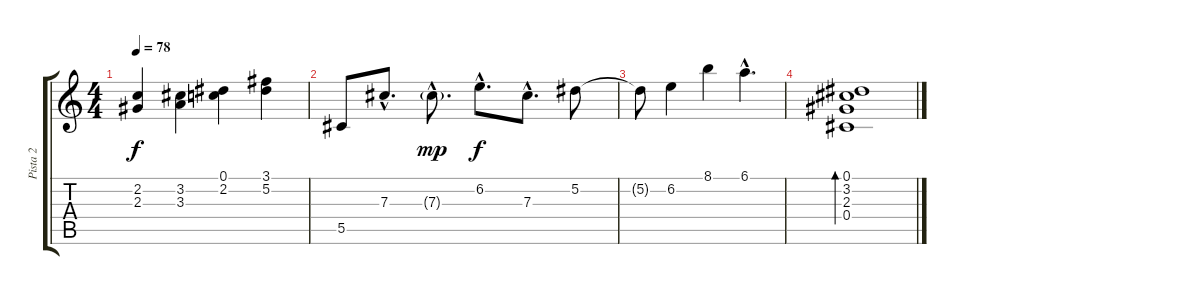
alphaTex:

\track ("Pista 2" "Pista 2") {instrument acousticguitarsteel}
\staff {score tabs}
\tuning (Eb4 Bb3 Gb3 Db3 Ab2 Eb2) {hide}
\ts (4 4)
\tempo 78
\clef g2
\ks c
(2.2 2.3).4{dy f} (3.2 3.3).4 (0.1 2.2).4 (3.1 5.2).4 |
5.5.8 7.3{hac}.8{d} 7.3{g hac}.8{d dy mp} 6.2{hac}.8{d dy f} 7.3{hac}.8{d} 5.2.8 |
5.2{t}.8 6.2.4 8.1.4 6.1{hac}.4{d} |
(0.1 3.2 2.3 0.4).1{bd 480}
